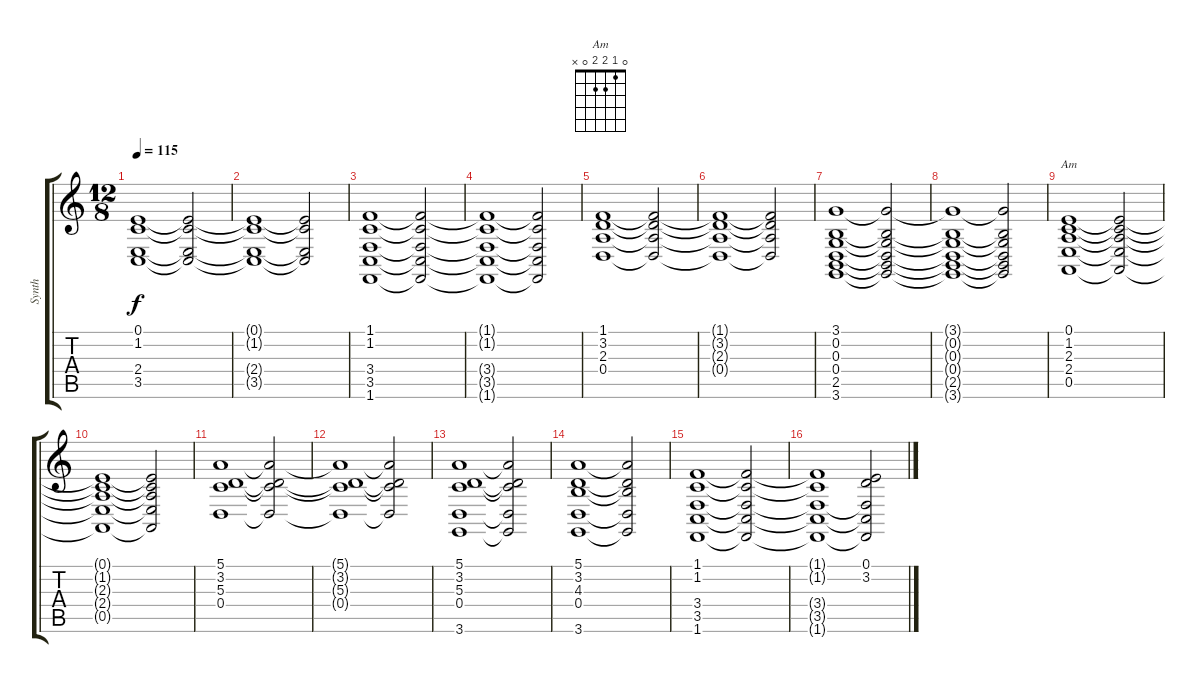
\track ("Synth" "Synth") {instrument stringensemble2}
\staff {score tabs}
\tuning (E4 B3 G3 D3 A2 E2) {hide}
\chord ("Am" 0 1 2 2 0 x)
\ts (12 8)
\tempo 115
\clef g2
\ks c
(0.1 1.2 2.4 3.5).1{dy f} (0.1{t} 1.2{t} 2.4{t} 3.5{t}).2 |
(0.1{t} 1.2{t} 2.4{t} 3.5{t}).1 (0.1{t} 1.2{t} 2.4{t} 3.5{t}).2 |
(1.1 1.2 3.4 3.5 1.6).1 (1.1{t} 1.2{t} 3.4{t} 3.5{t} 1.6{t}).2 |
(1.1{t} 1.2{t} 3.4{t} 3.5{t} 1.6{t}).1 (1.1{t} 1.2{t} 3.4{t} 3.5{t} 1.6{t}).2 |
(1.1 3.2 2.3 0.4).1 (1.1{t} 3.2{t} 2.3{t} 0.4{t}).2 |
(1.1{t} 3.2{t} 2.3{t} 0.4{t}).1 (1.1{t} 3.2{t} 2.3{t} 0.4{t}).2 |
(3.1 0.2 0.3 0.4 2.5 3.6).1 (3.1{t} 0.2{t} 0.3{t} 0.4{t} 2.5{t} 3.6{t}).2 |
(3.1{t} 0.2{t} 0.3{t} 0.4{t} 2.5{t} 3.6{t}).1 (3.1{t} 0.2{t} 0.3{t} 0.4{t} 2.5{t} 3.6{t}).2 |
(0.1 1.2 2.3 2.4 0.5).1{ch "Am"} (0.1{t} 1.2{t} 2.3{t} 2.4{t} 0.5{t}).2 |
(0.1{t} 1.2{t} 2.3{t} 2.4{t} 0.5{t}).1 (0.1{t} 1.2{t} 2.3{t} 2.4{t} 0.5{t}).2 |
(5.1 3.2 5.3 0.4).1 (5.1{t} 3.2{t} 5.3{t} 0.4{t}).2 |
(5.1{t} 3.2{t} 5.3{t} 0.4{t}).1 (5.1{t} 3.2{t} 5.3{t} 0.4{t}).2 |
(5.1 3.2 5.3 0.4 3.6).1 (5.1{t} 3.2{t} 5.3{t} 0.4{t} 3.6{t}).2 |
(5.1 3.2 4.3 0.4 3.6).1 (5.1{t} 3.2{t} 4.3{t} 0.4{t} 3.6{t}).2 |
(1.1 1.2 3.4 3.5 1.6).1 (1.1{t} 1.2{t} 3.4{t} 3.5{t} 1.6{t}).2 |
(1.1{t} 1.2{t} 3.4{t} 3.5{t} 1.6{t}).1 (0.1 3.2 3.4{t} 3.5{t} 1.6{t}).2
